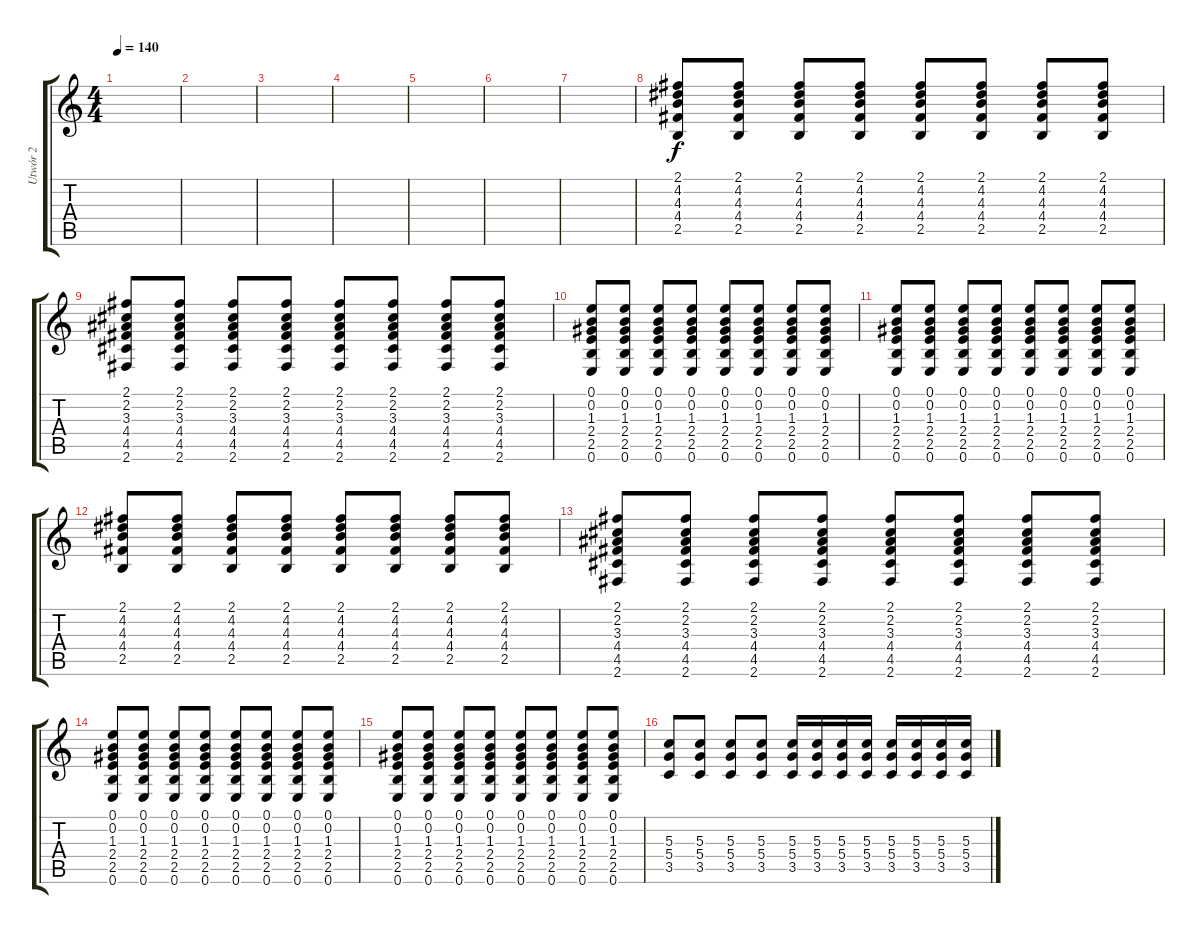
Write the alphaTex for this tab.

\track ("Utwór 2" "Utwór 2") {instrument acousticguitarnylon}
\staff {score tabs}
\tuning (E4 B3 G3 D3 A2 E2) {hide}
\ts (4 4)
\tempo 140
\clef g2
\ks c
|
|
|
|
|
|
|
(2.1 4.2 4.3 4.4 2.5).8{instrument acousticguitarnylon} (2.1 4.2 4.3 4.4 2.5).8 (2.1 4.2 4.3 4.4 2.5).8 (2.1 4.2 4.3 4.4 2.5).8 (2.1 4.2 4.3 4.4 2.5).8 (2.1 4.2 4.3 4.4 2.5).8 (2.1 4.2 4.3 4.4 2.5).8 (2.1 4.2 4.3 4.4 2.5).8 |
(2.1 2.2 3.3 4.4 4.5 2.6).8 (2.1 2.2 3.3 4.4 4.5 2.6).8 (2.1 2.2 3.3 4.4 4.5 2.6).8 (2.1 2.2 3.3 4.4 4.5 2.6).8 (2.1 2.2 3.3 4.4 4.5 2.6).8 (2.1 2.2 3.3 4.4 4.5 2.6).8 (2.1 2.2 3.3 4.4 4.5 2.6).8 (2.1 2.2 3.3 4.4 4.5 2.6).8 |
(0.1 0.2 1.3 2.4 2.5 0.6).8 (0.1 0.2 1.3 2.4 2.5 0.6).8 (0.1 0.2 1.3 2.4 2.5 0.6).8 (0.1 0.2 1.3 2.4 2.5 0.6).8 (0.1 0.2 1.3 2.4 2.5 0.6).8 (0.1 0.2 1.3 2.4 2.5 0.6).8 (0.1 0.2 1.3 2.4 2.5 0.6).8 (0.1 0.2 1.3 2.4 2.5 0.6).8 |
(0.1 0.2 1.3 2.4 2.5 0.6).8 (0.1 0.2 1.3 2.4 2.5 0.6).8 (0.1 0.2 1.3 2.4 2.5 0.6).8 (0.1 0.2 1.3 2.4 2.5 0.6).8 (0.1 0.2 1.3 2.4 2.5 0.6).8 (0.1 0.2 1.3 2.4 2.5 0.6).8 (0.1 0.2 1.3 2.4 2.5 0.6).8 (0.1 0.2 1.3 2.4 2.5 0.6).8 |
(2.1 4.2 4.3 4.4 2.5).8{instrument acousticguitarnylon} (2.1 4.2 4.3 4.4 2.5).8 (2.1 4.2 4.3 4.4 2.5).8 (2.1 4.2 4.3 4.4 2.5).8 (2.1 4.2 4.3 4.4 2.5).8 (2.1 4.2 4.3 4.4 2.5).8 (2.1 4.2 4.3 4.4 2.5).8 (2.1 4.2 4.3 4.4 2.5).8 |
(2.1 2.2 3.3 4.4 4.5 2.6).8 (2.1 2.2 3.3 4.4 4.5 2.6).8 (2.1 2.2 3.3 4.4 4.5 2.6).8 (2.1 2.2 3.3 4.4 4.5 2.6).8 (2.1 2.2 3.3 4.4 4.5 2.6).8 (2.1 2.2 3.3 4.4 4.5 2.6).8 (2.1 2.2 3.3 4.4 4.5 2.6).8 (2.1 2.2 3.3 4.4 4.5 2.6).8 |
(0.1 0.2 1.3 2.4 2.5 0.6).8 (0.1 0.2 1.3 2.4 2.5 0.6).8 (0.1 0.2 1.3 2.4 2.5 0.6).8 (0.1 0.2 1.3 2.4 2.5 0.6).8 (0.1 0.2 1.3 2.4 2.5 0.6).8 (0.1 0.2 1.3 2.4 2.5 0.6).8 (0.1 0.2 1.3 2.4 2.5 0.6).8 (0.1 0.2 1.3 2.4 2.5 0.6).8 |
(0.1 0.2 1.3 2.4 2.5 0.6).8 (0.1 0.2 1.3 2.4 2.5 0.6).8 (0.1 0.2 1.3 2.4 2.5 0.6).8 (0.1 0.2 1.3 2.4 2.5 0.6).8 (0.1 0.2 1.3 2.4 2.5 0.6).8 (0.1 0.2 1.3 2.4 2.5 0.6).8 (0.1 0.2 1.3 2.4 2.5 0.6).8 (0.1 0.2 1.3 2.4 2.5 0.6).8 |
(5.3 5.4 3.5).8{instrument distortionguitar} (5.3 5.4 3.5).8 (5.3 5.4 3.5).8 (5.3 5.4 3.5).8 (5.3 5.4 3.5).16 (5.3 5.4 3.5).16 (5.3 5.4 3.5).16 (5.3 5.4 3.5).16 (5.3 5.4 3.5).16 (5.3 5.4 3.5).16 (5.3 5.4 3.5).16 (5.3 5.4 3.5).16
